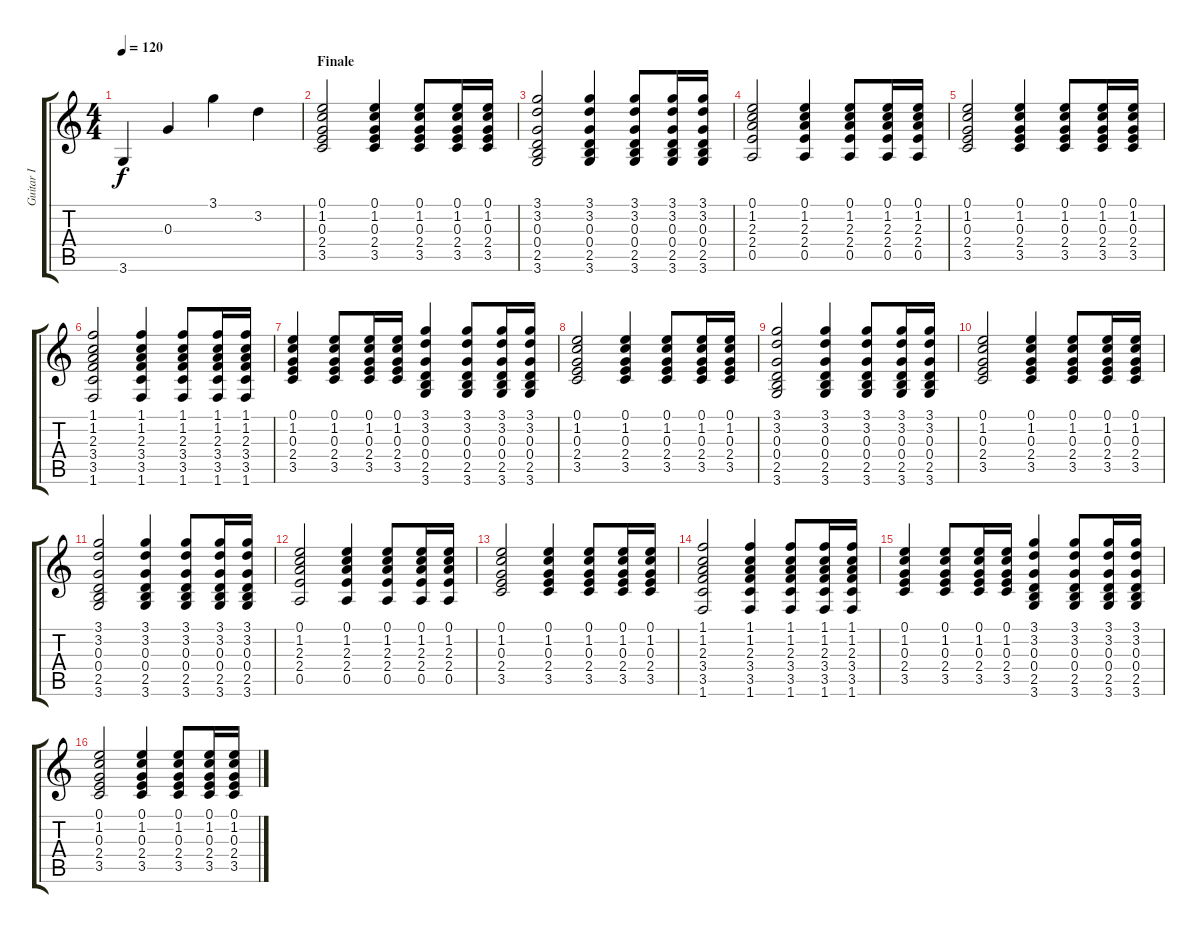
\track ("Guitar I" "Guitar I") {instrument electricguitarclean}
\staff {score tabs}
\tuning (E4 B3 G3 D3 A2 E2) {hide}
\ts (4 4)
\tempo 120
\clef g2
\ks c
3.6.4{dy f} 0.3.4 3.1.4 3.2.4 |
\section ("" "Finale")
(0.1 1.2 0.3 2.4 3.5).2 (0.1 1.2 0.3 2.4 3.5).4 (0.1 1.2 0.3 2.4 3.5).8 (0.1 1.2 0.3 2.4 3.5).16 (0.1 1.2 0.3 2.4 3.5).16 |
(3.1 3.2 0.3 0.4 2.5 3.6).2 (3.1 3.2 0.3 0.4 2.5 3.6).4 (3.1 3.2 0.3 0.4 2.5 3.6).8 (3.1 3.2 0.3 0.4 2.5 3.6).16 (3.1 3.2 0.3 0.4 2.5 3.6).16 |
(0.1 1.2 2.3 2.4 0.5).2 (0.1 1.2 2.3 2.4 0.5).4 (0.1 1.2 2.3 2.4 0.5).8 (0.1 1.2 2.3 2.4 0.5).16 (0.1 1.2 2.3 2.4 0.5).16 |
(0.1 1.2 0.3 2.4 3.5).2 (0.1 1.2 0.3 2.4 3.5).4 (0.1 1.2 0.3 2.4 3.5).8 (0.1 1.2 0.3 2.4 3.5).16 (0.1 1.2 0.3 2.4 3.5).16 |
(1.1 1.2 2.3 3.4 3.5 1.6).2 (1.1 1.2 2.3 3.4 3.5 1.6).4 (1.1 1.2 2.3 3.4 3.5 1.6).8 (1.1 1.2 2.3 3.4 3.5 1.6).16 (1.1 1.2 2.3 3.4 3.5 1.6).16 |
(0.1 1.2 0.3 2.4 3.5).4 (0.1 1.2 0.3 2.4 3.5).8 (0.1 1.2 0.3 2.4 3.5).16 (0.1 1.2 0.3 2.4 3.5).16 (3.1 3.2 0.3 0.4 2.5 3.6).4 (3.1 3.2 0.3 0.4 2.5 3.6).8 (3.1 3.2 0.3 0.4 2.5 3.6).16 (3.1 3.2 0.3 0.4 2.5 3.6).16 |
(0.1 1.2 0.3 2.4 3.5).2 (0.1 1.2 0.3 2.4 3.5).4 (0.1 1.2 0.3 2.4 3.5).8 (0.1 1.2 0.3 2.4 3.5).16 (0.1 1.2 0.3 2.4 3.5).16 |
(3.1 3.2 0.3 0.4 2.5 3.6).2 (3.1 3.2 0.3 0.4 2.5 3.6).4 (3.1 3.2 0.3 0.4 2.5 3.6).8 (3.1 3.2 0.3 0.4 2.5 3.6).16 (3.1 3.2 0.3 0.4 2.5 3.6).16 |
(0.1 1.2 0.3 2.4 3.5).2 (0.1 1.2 0.3 2.4 3.5).4 (0.1 1.2 0.3 2.4 3.5).8 (0.1 1.2 0.3 2.4 3.5).16 (0.1 1.2 0.3 2.4 3.5).16 |
(3.1 3.2 0.3 0.4 2.5 3.6).2 (3.1 3.2 0.3 0.4 2.5 3.6).4 (3.1 3.2 0.3 0.4 2.5 3.6).8 (3.1 3.2 0.3 0.4 2.5 3.6).16 (3.1 3.2 0.3 0.4 2.5 3.6).16 |
(0.1 1.2 2.3 2.4 0.5).2 (0.1 1.2 2.3 2.4 0.5).4 (0.1 1.2 2.3 2.4 0.5).8 (0.1 1.2 2.3 2.4 0.5).16 (0.1 1.2 2.3 2.4 0.5).16 |
(0.1 1.2 0.3 2.4 3.5).2 (0.1 1.2 0.3 2.4 3.5).4 (0.1 1.2 0.3 2.4 3.5).8 (0.1 1.2 0.3 2.4 3.5).16 (0.1 1.2 0.3 2.4 3.5).16 |
(1.1 1.2 2.3 3.4 3.5 1.6).2 (1.1 1.2 2.3 3.4 3.5 1.6).4 (1.1 1.2 2.3 3.4 3.5 1.6).8 (1.1 1.2 2.3 3.4 3.5 1.6).16 (1.1 1.2 2.3 3.4 3.5 1.6).16 |
(0.1 1.2 0.3 2.4 3.5).4 (0.1 1.2 0.3 2.4 3.5).8 (0.1 1.2 0.3 2.4 3.5).16 (0.1 1.2 0.3 2.4 3.5).16 (3.1 3.2 0.3 0.4 2.5 3.6).4 (3.1 3.2 0.3 0.4 2.5 3.6).8 (3.1 3.2 0.3 0.4 2.5 3.6).16 (3.1 3.2 0.3 0.4 2.5 3.6).16 |
(0.1 1.2 0.3 2.4 3.5).2 (0.1 1.2 0.3 2.4 3.5).4 (0.1 1.2 0.3 2.4 3.5).8 (0.1 1.2 0.3 2.4 3.5).16 (0.1 1.2 0.3 2.4 3.5).16
